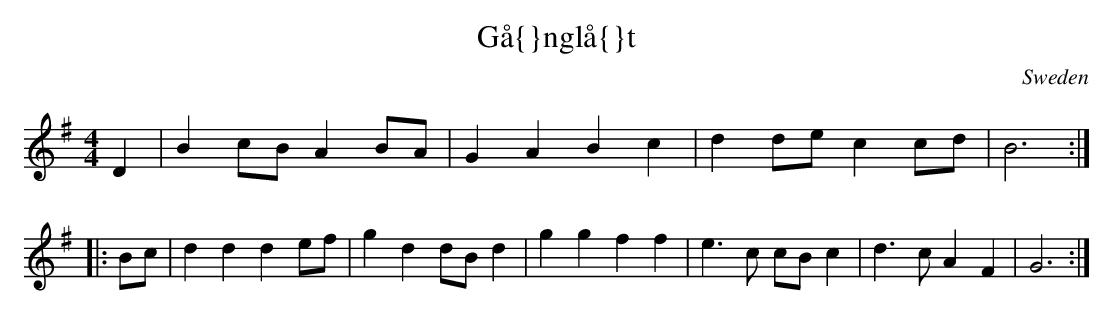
X:1
T:G\aa{}ngl\aa{}t
O:Sweden
M:4/4
K:G
D2|\
B2cB A2BA| G2A2 B2c2| d2de c2cd| B6 ::
Bc|\
d2d2 d2ef| g2 d2 dBd2| g2g2 f2f2| e3c cBc2|\
d3c A2F2| G6:|
